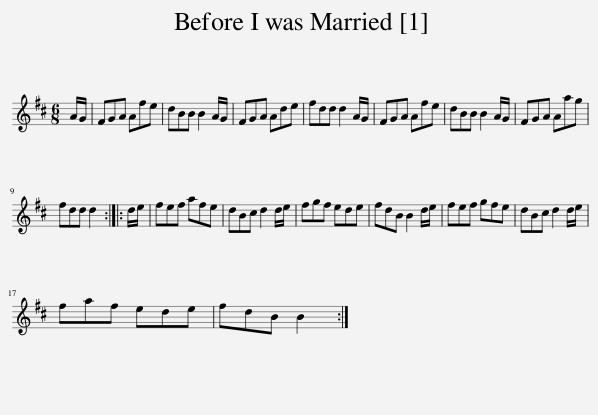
X:1
L:1/8
M:6/8
I:linebreak $
K:D
V:1 treble
V:1
 A/G/ | FGA Afe | dBB B2 A/G/ | FGA Ade | fdd d2 A/G/ | %5
 FGA Afe | dBB B2 A/G/ | FGA Aag |$ fdd d2 :: d/e/ | %10
 fef afe | dBc d2 d/e/ | fgf ede | fdB B2 d/e/ | fef gfe | %15
 dBc d2 d/e/ |$ faf ede | fdB B2 :| %18
